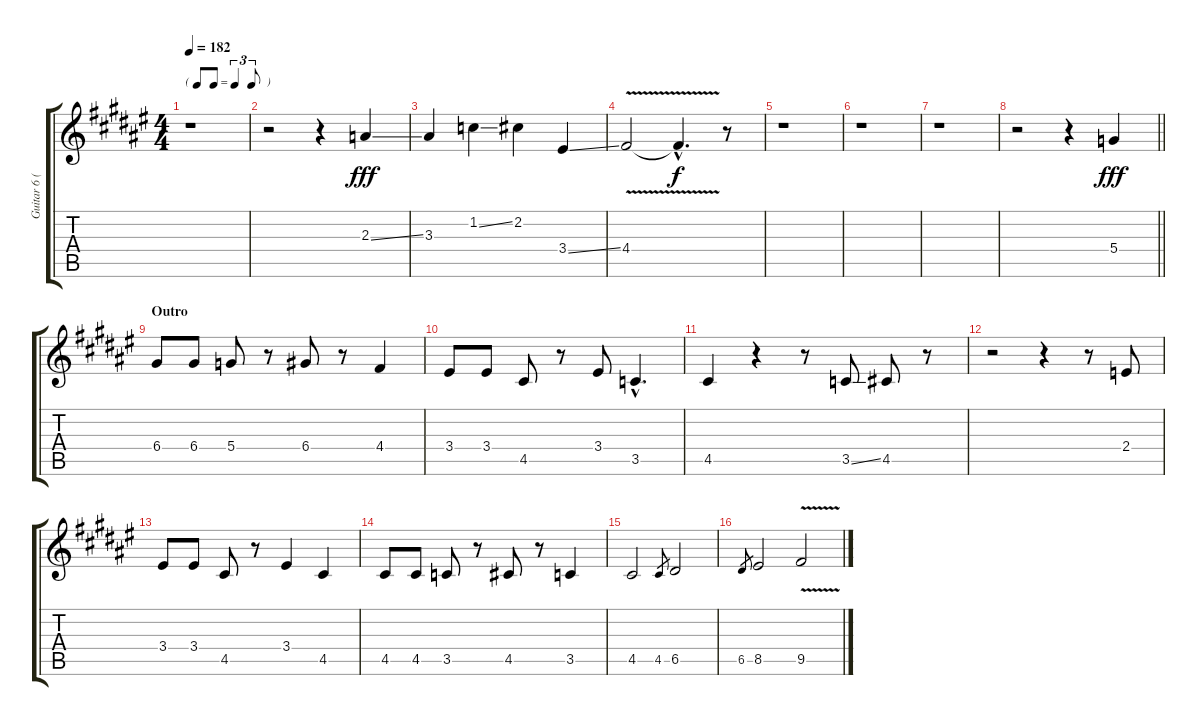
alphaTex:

\track ("Guitar 6 (trombone)" "Guitar 6 (") {instrument overdrivenguitar}
\staff {score tabs}
\tuning (E4 B3 G3 D3 A2 E2) {hide}
\ts (4 4)
\tf triplet8th
\tempo 182
\clef g2
\ks f#
r.1{dy f} |
r.2 r.4 2.3{ss}.4{dy fff} |
3.3.4 1.2{ss}.4 2.2.4 3.4{ss}.4 |
4.4{v}.2 4.4{hac t}.4{d dy f} r.8 |
r.1 |
r.1 |
r.1 |
\barLineRight lightlight
r.2 r.4 5.4.4{dy fff volume 16} |
\section ("" "Outro")
6.4.8 6.4.8 5.4.8 r.8 6.4.8 r.8 4.4.4 |
3.4.8 3.4.8 4.5.8 r.8 3.4.8 3.5{hac}.4{d} |
4.5.4 r.4 r.8 3.5{ss}.8 4.5.8 r.8 |
r.2 r.4 r.8 2.4.8 |
3.4.8 3.4.8 4.5.8 r.8 3.4.4 4.5.4 |
4.5.8 4.5.8 3.5.8 r.8 4.5.8 r.8 3.5.4 |
4.5.2 4.5.8{gr} 6.5.2 |
6.5.8{gr} 8.5.2 9.5{v}.2
